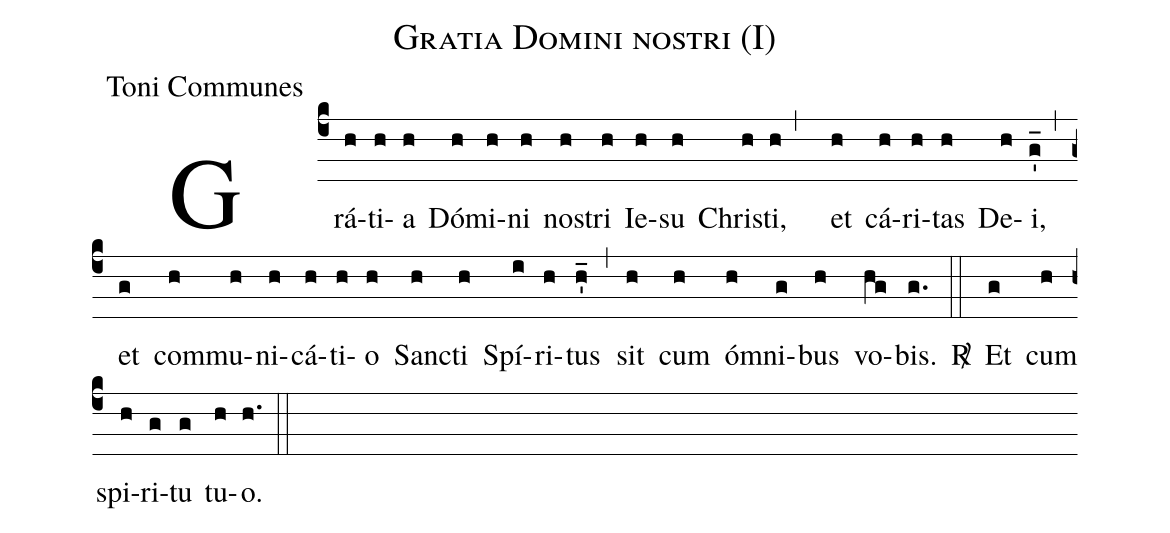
name:Gratia Domini nostri (I);
office-part:Toni Communes;
%%
(c4)Grá(h)ti(h)a(h) Dó(h)mi(h)ni(h) no(h)stri(h) Ie(h)su(h) Chri(h)sti,(h,) et(h) cá(h)ri(h)tas(h) De(h)i,(g'_) (,) et(g) com(h)mu(h)ni(h)cá(h)ti(h)o(h) San(h)cti(h) Spí(i)ri(h)tus(h_') (,) sit(h) cum(h) óm(h)ni(g)bus(h) vo(hg)bis.(g.)  <sp>R/</sp>(::) Et(g) cum(h) spi(h)ri(g)tu(g) tu(h)o.(h.) (::)
